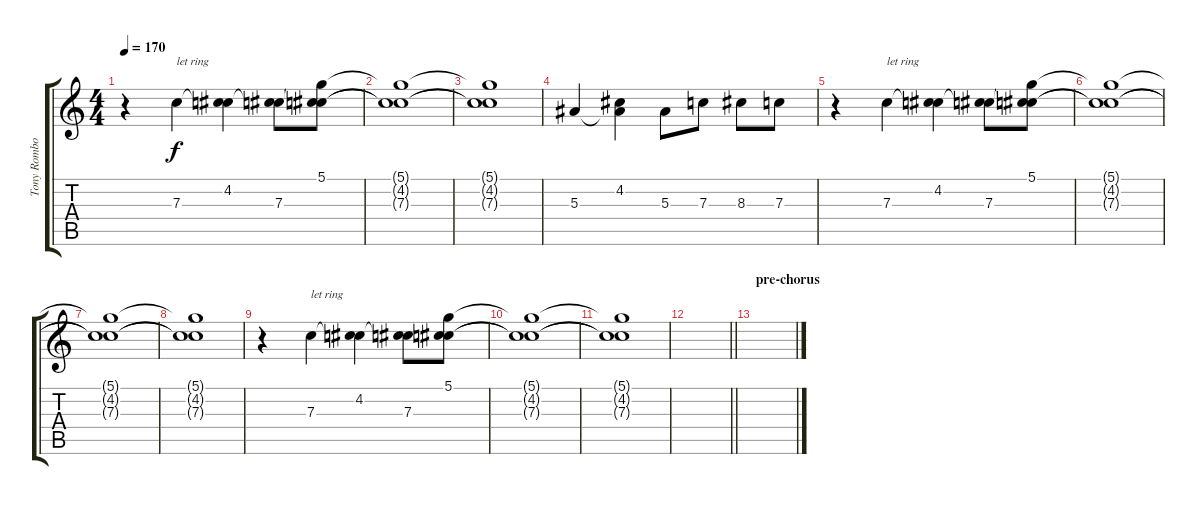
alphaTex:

\track ("Tony Rombola - solo" "Tony Rombo") {instrument distortionguitar}
\staff {score tabs}
\tuning (D4 A3 F3 C3 G2 C2) {hide}
\ts (4 4)
\tempo 170
\clef g2
\ks c
r.4{dy f} 7.3.4{txt "let ring"} (4.2 7.3{t}).4 (4.2{t} 7.3).8 (5.1 4.2{t} 7.3{t}).8 |
(5.1{t} 4.2{t} 7.3{t}).1 |
(5.1{t} 4.2{t} 7.3{t}).1 |
5.3.4 (4.2 5.3{t}).4 5.3.8 7.3.8 8.3.8 7.3.8 |
r.4 7.3.4{txt "let ring"} (4.2 7.3{t}).4 (4.2{t} 7.3).8 (5.1 4.2{t} 7.3{t}).8 |
(5.1{t} 4.2{t} 7.3{t}).1 |
(5.1{t} 4.2{t} 7.3{t}).1 |
(5.1{t} 4.2{t} 7.3{t}).1 |
r.4 7.3.4{txt "let ring"} (4.2 7.3{t}).4 (4.2{t} 7.3).8 (5.1 4.2{t} 7.3{t}).8 |
(5.1{t} 4.2{t} 7.3{t}).1 |
(5.1{t} 4.2{t} 7.3{t}).1 |
\barLineRight lightlight
|
\section ("" "pre-chorus")
